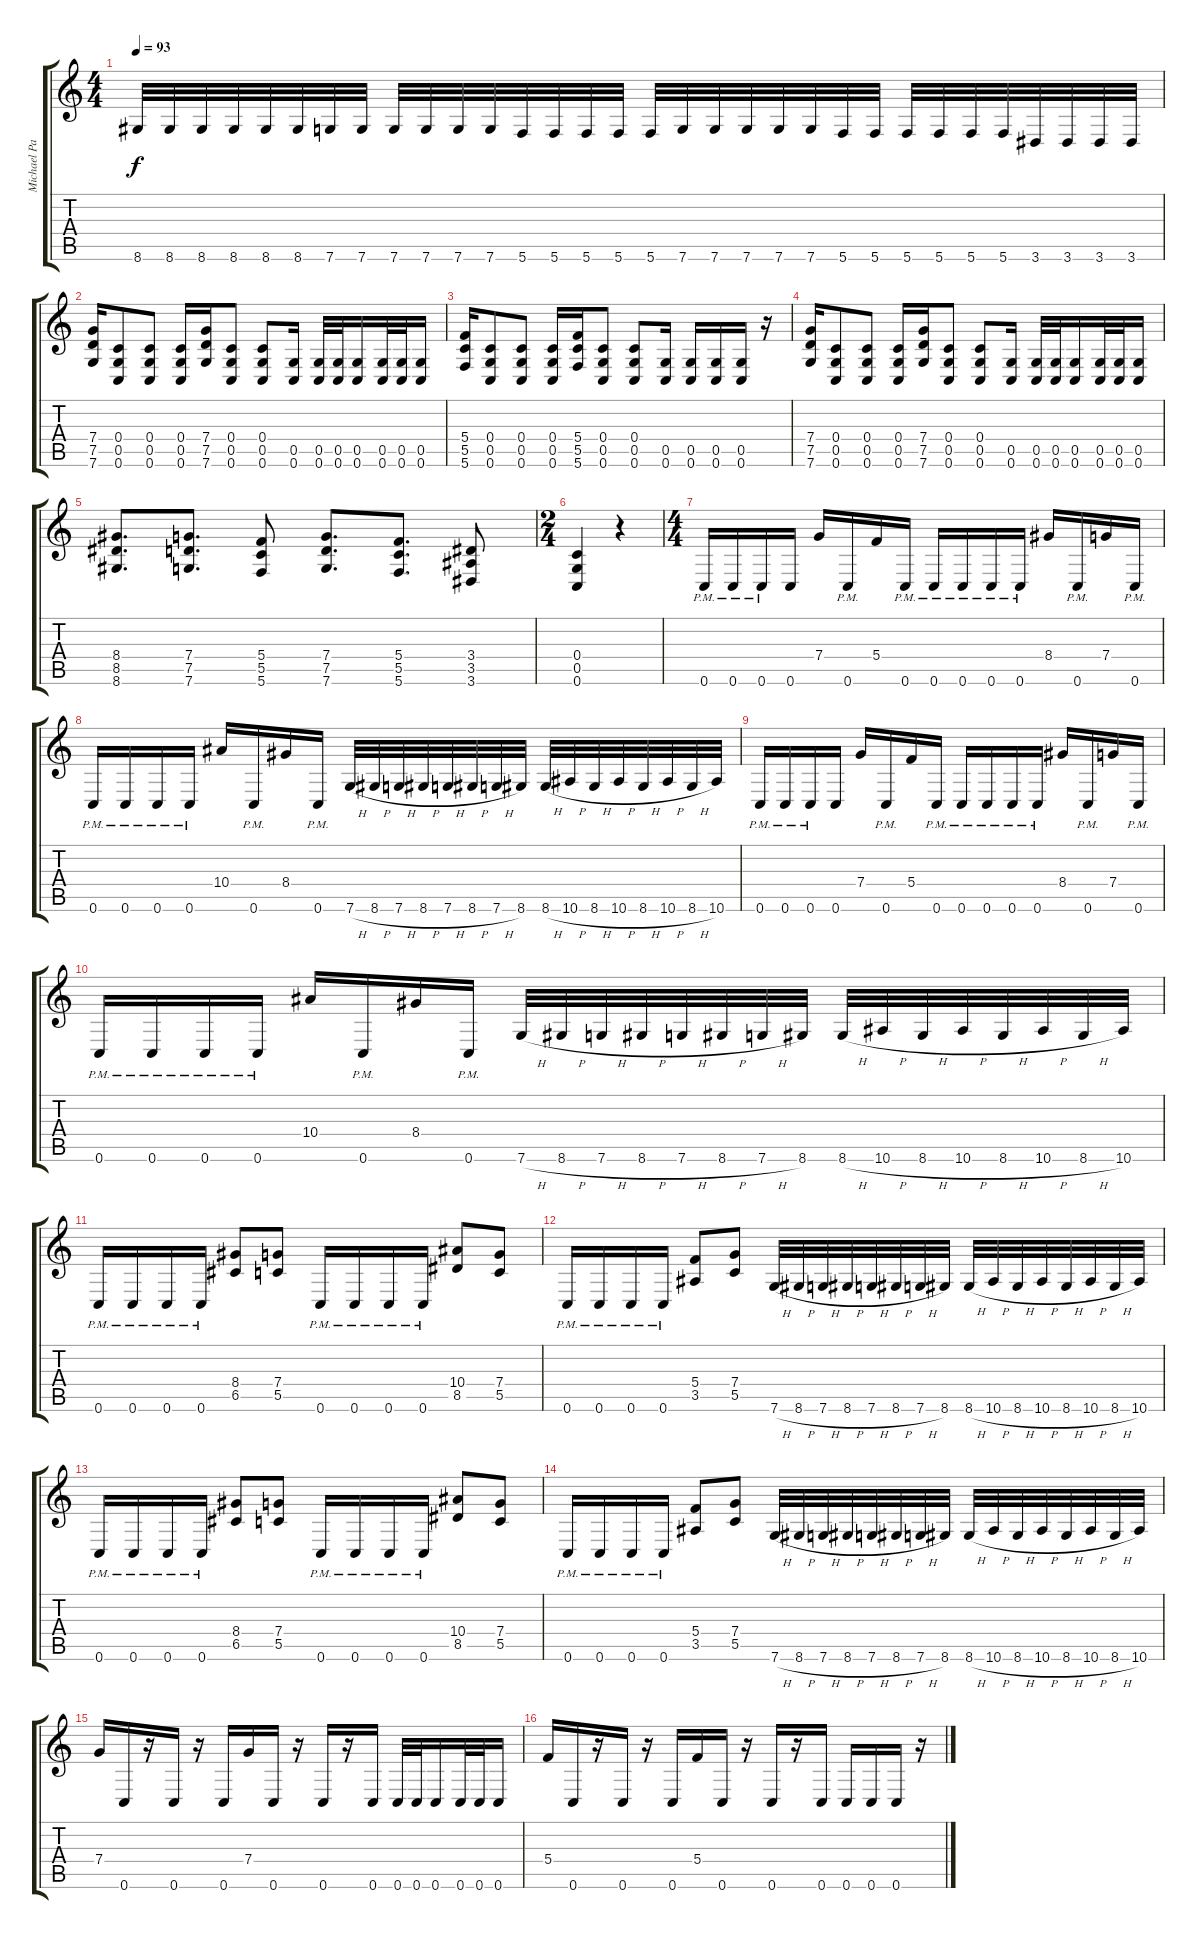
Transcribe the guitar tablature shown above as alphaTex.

\track ("Michael Padget" "Michael Pa") {instrument distortionguitar}
\staff {score tabs}
\tuning (D4 A3 F3 C3 G2 C2) {hide}
\ts (4 4)
\tempo 93
\clef g2
\ks c
8.6.32{dy f} 8.6.32 8.6.32 8.6.32 8.6.32 8.6.32 7.6.32 7.6.32 7.6.32 7.6.32 7.6.32 7.6.32 5.6.32 5.6.32 5.6.32 5.6.32 5.6.32 7.6.32 7.6.32 7.6.32 7.6.32 7.6.32 5.6.32 5.6.32 5.6.32 5.6.32 5.6.32 5.6.32 3.6.32 3.6.32 3.6.32 3.6.32 |
(7.4 7.5 7.6).16 (0.4 0.5 0.6).8 (0.4 0.5 0.6).8 (0.4 0.5 0.6).16 (7.4 7.5 7.6).16 (0.4 0.5 0.6).8 (0.4 0.5 0.6).8 (0.5 0.6).16 (0.5 0.6).32 (0.5 0.6).32 (0.5 0.6).16 (0.5 0.6).32 (0.5 0.6).32 (0.5 0.6).16 |
(5.4 5.5 5.6).16 (0.4 0.5 0.6).8 (0.4 0.5 0.6).8 (0.4 0.5 0.6).16 (5.4 5.5 5.6).16 (0.4 0.5 0.6).8 (0.4 0.5 0.6).8 (0.5 0.6).16 (0.5 0.6).16 (0.5 0.6).16 (0.5 0.6).16 r.16 |
(7.4 7.5 7.6).16 (0.4 0.5 0.6).8 (0.4 0.5 0.6).8 (0.4 0.5 0.6).16 (7.4 7.5 7.6).16 (0.4 0.5 0.6).8 (0.4 0.5 0.6).8 (0.5 0.6).16 (0.5 0.6).32 (0.5 0.6).32 (0.5 0.6).16 (0.5 0.6).32 (0.5 0.6).32 (0.5 0.6).16 |
(8.4 8.5 8.6).8{d} (7.4 7.5 7.6).8{d} (5.4 5.5 5.6).8 (7.4 7.5 7.6).8{d} (5.4 5.5 5.6).8{d} (3.4 3.5 3.6).8 |
\ts (2 4)
(0.4 0.5 0.6).4 r.4 |
\ts (4 4)
0.6{pm}.16 0.6{pm}.16 0.6{pm}.16 0.6.16 7.4.16 0.6{pm}.16 5.4.16 0.6{pm}.16 0.6{pm}.16 0.6{pm}.16 0.6{pm}.16 0.6{pm}.16 8.4.16 0.6{pm}.16 7.4.16 0.6{pm}.16 |
0.6{pm}.16 0.6{pm}.16 0.6{pm}.16 0.6{pm}.16 10.4.16 0.6{pm}.16 8.4.16 0.6{pm}.16 7.6{h}.32 8.6{h}.32 7.6{h}.32 8.6{h}.32 7.6{h}.32 8.6{h}.32 7.6{h}.32 8.6.32 8.6{h}.32 10.6{h}.32 8.6{h}.32 10.6{h}.32 8.6{h}.32 10.6{h}.32 8.6{h}.32 10.6.32 |
0.6{pm}.16 0.6{pm}.16 0.6{pm}.16 0.6.16 7.4.16 0.6{pm}.16 5.4.16 0.6{pm}.16 0.6{pm}.16 0.6{pm}.16 0.6{pm}.16 0.6{pm}.16 8.4.16 0.6{pm}.16 7.4.16 0.6{pm}.16 |
0.6{pm}.16 0.6{pm}.16 0.6{pm}.16 0.6{pm}.16 10.4.16 0.6{pm}.16 8.4.16 0.6{pm}.16 7.6{h}.32 8.6{h}.32 7.6{h}.32 8.6{h}.32 7.6{h}.32 8.6{h}.32 7.6{h}.32 8.6.32 8.6{h}.32 10.6{h}.32 8.6{h}.32 10.6{h}.32 8.6{h}.32 10.6{h}.32 8.6{h}.32 10.6.32 |
0.6{pm}.16 0.6{pm}.16 0.6{pm}.16 0.6{pm}.16 (8.4 6.5).8 (7.4 5.5).8 0.6{pm}.16 0.6{pm}.16 0.6{pm}.16 0.6{pm}.16 (10.4 8.5).8 (7.4 5.5).8 |
0.6{pm}.16 0.6{pm}.16 0.6{pm}.16 0.6{pm}.16 (5.4 3.5).8 (7.4 5.5).8 7.6{h}.32 8.6{h}.32 7.6{h}.32 8.6{h}.32 7.6{h}.32 8.6{h}.32 7.6{h}.32 8.6.32 8.6{h}.32 10.6{h}.32 8.6{h}.32 10.6{h}.32 8.6{h}.32 10.6{h}.32 8.6{h}.32 10.6.32 |
0.6{pm}.16 0.6{pm}.16 0.6{pm}.16 0.6{pm}.16 (8.4 6.5).8 (7.4 5.5).8 0.6{pm}.16 0.6{pm}.16 0.6{pm}.16 0.6{pm}.16 (10.4 8.5).8 (7.4 5.5).8 |
0.6{pm}.16 0.6{pm}.16 0.6{pm}.16 0.6{pm}.16 (5.4 3.5).8 (7.4 5.5).8 7.6{h}.32 8.6{h}.32 7.6{h}.32 8.6{h}.32 7.6{h}.32 8.6{h}.32 7.6{h}.32 8.6.32 8.6{h}.32 10.6{h}.32 8.6{h}.32 10.6{h}.32 8.6{h}.32 10.6{h}.32 8.6{h}.32 10.6.32 |
7.4.16 0.6.16 r.16 0.6.16 r.16 0.6.16 7.4.16 0.6.16 r.16 0.6.16 r.16 0.6.16 0.6.32 0.6.32 0.6.16 0.6.32 0.6.32 0.6.16 |
5.4.16 0.6.16 r.16 0.6.16 r.16 0.6.16 5.4.16 0.6.16 r.16 0.6.16 r.16 0.6.16 0.6.16 0.6.16 0.6.16 r.16
